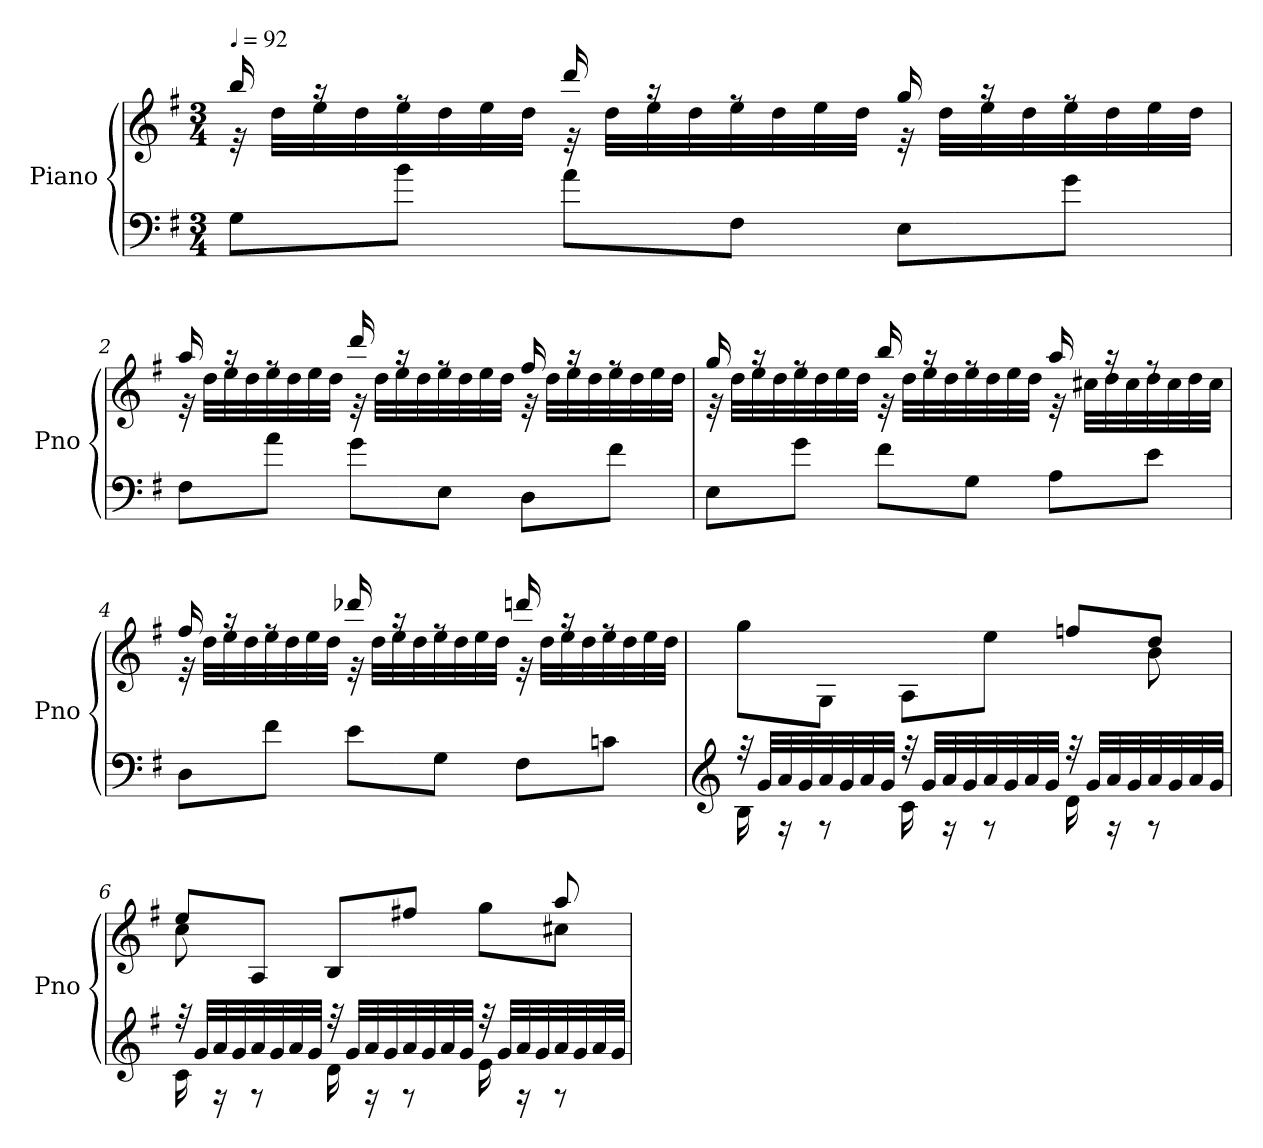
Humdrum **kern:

**kern	**kern
*part1	*part1
*staff2	*staff1
*I"Piano	*
*I'Pno	*
!!LO:PB:g=z
*clefF4	*clefG2
*k[f#]	*k[f#]
*M3/4	*M3/4
=1	=1
*	*^
!	!LO:TX:a:t=𝅘𝅥 = 92	!
8G\L	16bb/	32r
.	.	32dd\LLL
.	16raa	32ee\
.	.	32dd\
8b\J	8rff	32ee\
.	.	32dd\
.	.	32ee\
.	.	32dd\JJJ
8a\L	16ddd/	32r
.	.	32dd\LLL
.	16raa	32ee\
.	.	32dd\
8F#\J	8rff	32ee\
.	.	32dd\
.	.	32ee\
.	.	32dd\JJJ
8E\L	16gg/	32r
.	.	32dd\LLL
.	16raa	32ee\
.	.	32dd\
8g\J	8rff	32ee\
.	.	32dd\
.	.	32ee\
.	.	32dd\JJJ
=2	=2	=2
8F#\L	16aa/	32r
.	.	32dd\LLL
.	16raa	32ee\
.	.	32dd\
8a\J	8rff	32ee\
.	.	32dd\
.	.	32ee\
.	.	32dd\JJJ
8g\L	16ddd/	32r
.	.	32dd\LLL
.	16raa	32ee\
.	.	32dd\
8E\J	8rff	32ee\
.	.	32dd\
.	.	32ee\
.	.	32dd\JJJ
8D\L	16ff#/	32r
.	.	32dd\LLL
.	16raa	32ee\
.	.	32dd\
8f#\J	8rff	32ee\
.	.	32dd\
.	.	32ee\
.	.	32dd\JJJ
!!LO:LB:g=z	!!
=3	=3	=3
8E\L	16gg/	32r
.	.	32dd\LLL
.	16raa	32ee\
.	.	32dd\
8g\J	8rff	32ee\
.	.	32dd\
.	.	32ee\
.	.	32dd\JJJ
8f#\L	16bb/	32r
.	.	32dd\LLL
.	16raa	32ee\
.	.	32dd\
8G\J	8rff	32ee\
.	.	32dd\
.	.	32ee\
.	.	32dd\JJJ
8A\L	16aa/	32r
.	.	32cc#X\LLL
.	16raa	32dd\
.	.	32cc#\
8e\J	8rff	32dd\
.	.	32cc#\
.	.	32dd\
.	.	32cc#\JJJ
=4	=4	=4
8D\L	16ff#/	32r
.	.	32dd\LLL
.	16raa	32ee\
.	.	32dd\
8f#\J	8rff	32ee\
.	.	32dd\
.	.	32ee\
.	.	32dd\JJJ
8e\L	16ddd-X/	32r
.	.	32dd\LLL
.	16raa	32ee\
.	.	32dd\
8G\J	8rff	32ee\
.	.	32dd\
.	.	32ee\
.	.	32dd\JJJ
8F#\L	16dddn/	32r
.	.	32dd\LLL
.	16raa	32ee\
.	.	32dd\
8cn\J	8rff	32ee\
.	.	32dd\
.	.	32ee\
.	.	32dd\JJJ
!!LO:LB:g=z	!!
=5	=5	=5
*clefG2	*	*
*^	*	*
32r	16B\	8gg\L	8ryy
32g/LLL	.	.	.
32a/	16rF	.	.
32g/	.	.	.
*	*	*v	*v
32a/	8rF	8G\J
32g/	.	.
32a/	.	.
32g/JJJ	.	.
32r	16c\	8A\L
32g/LLL	.	.
32a/	16rF	.
32g/	.	.
32a/	8rF	8ee\J
32g/	.	.
32a/	.	.
32g/JJJ	.	.
32r	16d\	8ffn/L
32g/LLL	.	.
32a/	16rF	.
32g/	.	.
*	*	*^
32a/	8rF	8dd/J	8b\
32g/	.	.	.
32a/	.	.	.
32g/JJJ	.	.	.
=6	=6	=6	=6
32r	16c\	8ee/L	8cc\
32g/LLL	.	.	.
32a/	16rF	.	.
32g/	.	.	.
32a/	8rF	8A/J	4.ryy
32g/	.	.	.
32a/	.	.	.
32g/JJJ	.	.	.
32r	16d\	8B/L	.
32g/LLL	.	.	.
32a/	16rF	.	.
32g/	.	.	.
32a/	8rF	8ff#X/J	.
32g/	.	.	.
32a/	.	.	.
32g/JJJ	.	.	.
32r	16e\	8raayy	8gg\L
32g/LLL	.	.	.
32a/	16rF	.	.
32g/	.	.	.
32a/	8rF	8aa/	8cc#X\J
32g/	.	.	.
32a/	.	.	.
32g/JJJ	.	.	.
*v	*v	*	*
*	*v	*v
=	=
*-	*-
